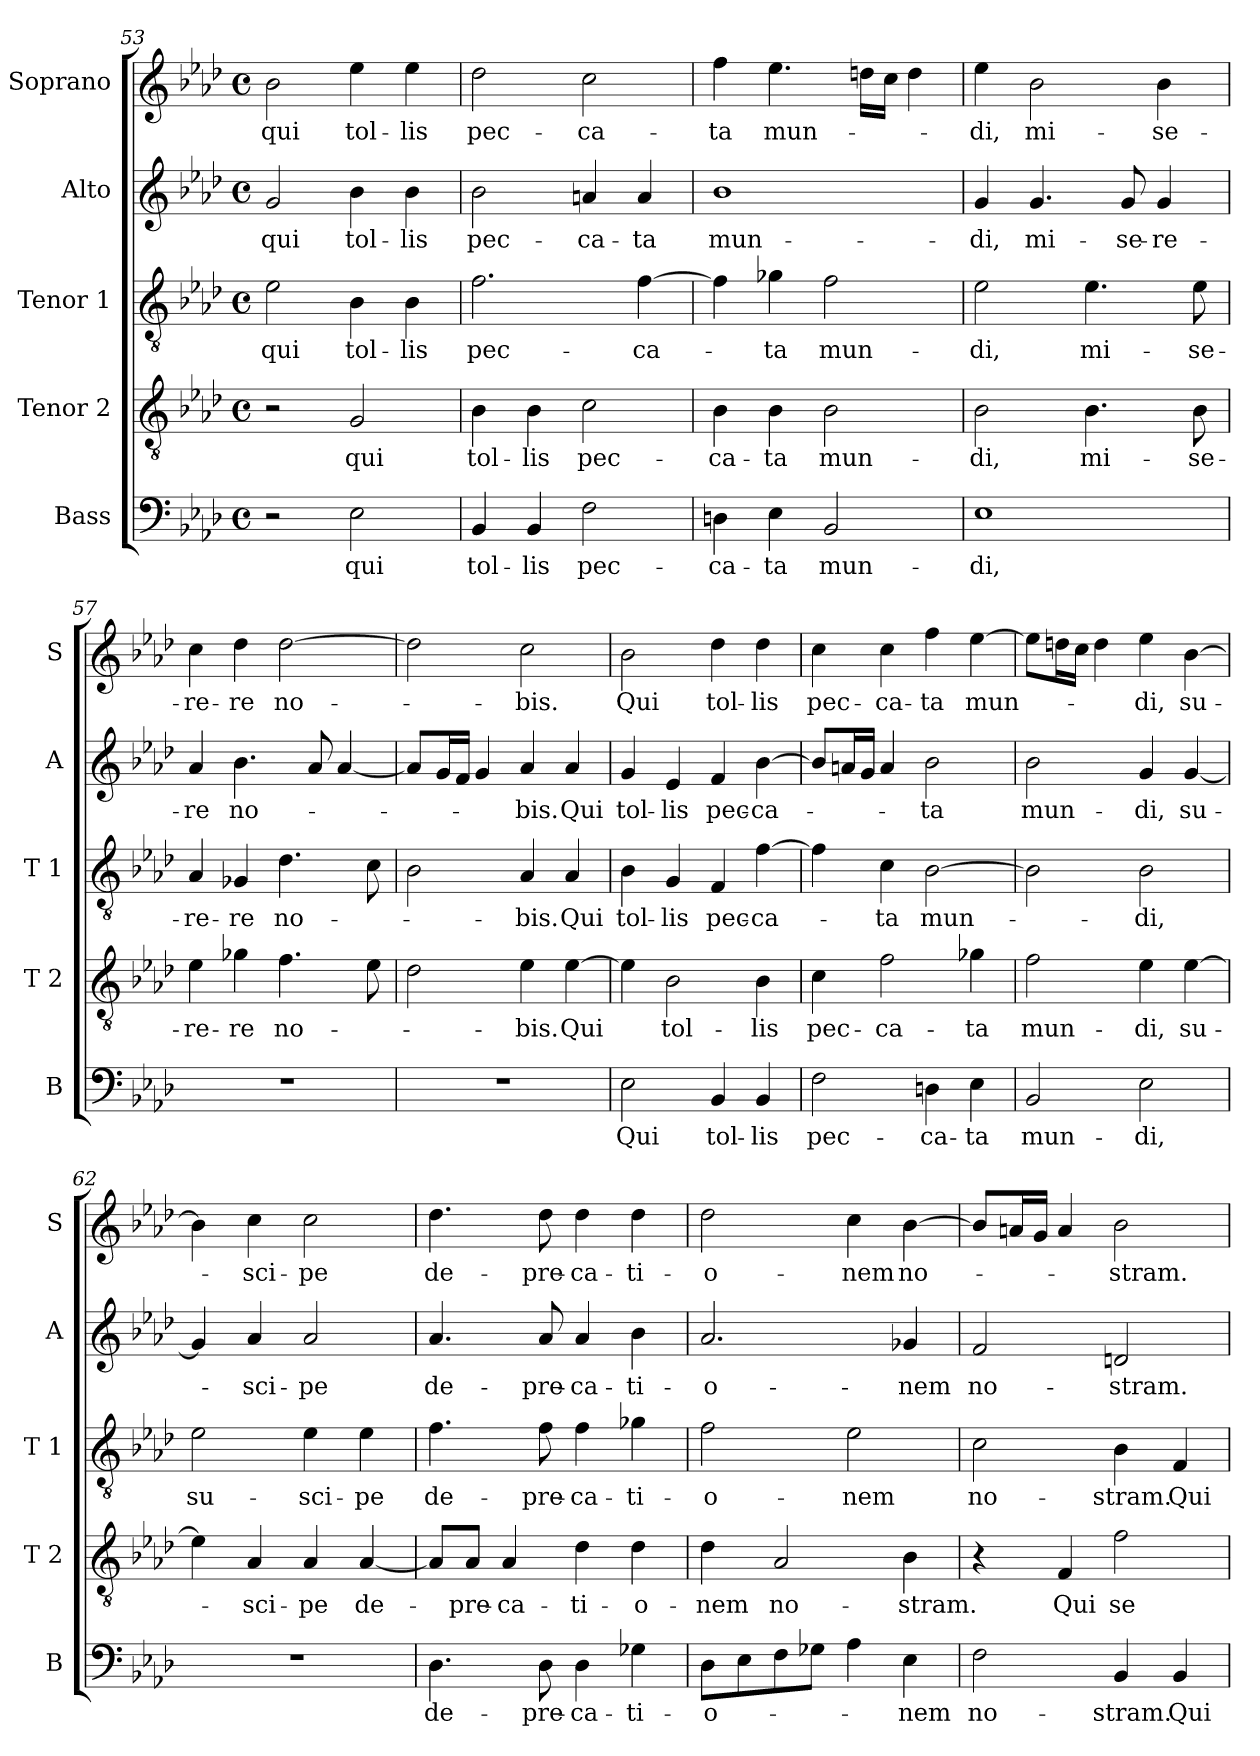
**kern	**text	**kern	**text	**kern	**text	**kern	**text	**kern	**text
*part5	*part5	*part4	*part4	*part3	*part3	*part2	*part2	*part1	*part1
*staff5	*staff5	*staff4	*staff4	*staff3	*staff3	*staff2	*staff2	*staff1	*staff1
*I"Bass	*	*I"Tenor 2	*	*I"Tenor 1	*	*I"Alto	*	*I"Soprano	*
*I'B	*	*I'T 2	*	*I'T 1	*	*I'A	*	*I'S	*
*clefF4	*	*clefGv2	*	*clefGv2	*	*clefG2	*	*clefG2	*
*k[b-e-a-d-]	*	*k[b-e-a-d-]	*	*k[b-e-a-d-]	*	*k[b-e-a-d-]	*	*k[b-e-a-d-]	*
*A-:	*	*A-:	*	*A-:	*	*A-:	*	*A-:	*
*M4/4	*	*M4/4	*	*M4/4	*	*M4/4	*	*M4/4	*
*met(c)	*	*met(c)	*	*met(c)	*	*met(c)	*	*met(c)	*
=53	=53	=53	=53	=53	=53	=53	=53	=53	=53
2r	.	2r	.	2e-\	qui	2g/	qui	2b-\	qui
2E-\	qui	2G/	qui	4B-\	tol-	4b-\	tol-	4ee-\	tol-
.	.	.	.	4B-\	-lis	4b-\	-lis	4ee-\	-lis
=54	=54	=54	=54	=54	=54	=54	=54	=54	=54
4BB-/	tol-	4B-\	tol-	2.f\	pec-	2b-\	pec-	2dd-\	pec-
4BB-/	-lis	4B-\	-lis	.	.	.	.	.	.
2F\	pec-	2c\	pec-	.	.	4an/	-ca-	2cc\	-ca-
.	.	.	.	[4f\	-ca-	4a/	-ta	.	.
=55	=55	=55	=55	=55	=55	=55	=55	=55	=55
4Dn\	-ca-	4B-\	-ca-	4f\]	.	1b-	mun-	4ff\	-ta
4E-\	-ta	4B-\	-ta	4g-X\	-ta	.	.	4.ee-\	mun-
2BB-/	mun-	2B-\	mun-	2f\	mun-	.	.	.	.
.	.	.	.	.	.	.	.	16ddn\LL	.
.	.	.	.	.	.	.	.	16cc\JJ	.
.	.	.	.	.	.	.	.	4dd\	.
=56	=56	=56	=56	=56	=56	=56	=56	=56	=56
1E-	-di,	2B-\	di,	2e-\	-di,	4g/	-di,	4ee-\	-di,
.	.	.	.	.	.	4.g/	mi-	2b-\	mi-
.	.	4.B-\	mi-	4.e-\	mi-	.	.	.	.
.	.	.	.	.	.	8g/	-se-	.	.
.	.	.	.	.	.	4g/	-re-	4b-\	-se-
.	.	8B-\	-se-	8e-\	-se-	.	.	.	.
!!LO:PB:g=z
=57	=57	=57	=57	=57	=57	=57	=57	=57	=57
1r	.	4e-\	-re-	4A-/	-re-	4a-/	-re	4cc\	-re-
.	.	4g-X\	-re	4G-X/	-re	4.b-\	no-	4dd-\	-re
.	.	4.f\	no-	4.d-\	no-	.	.	[2dd-\	no-
.	.	.	.	.	.	8a-/	.	.	.
.	.	.	.	.	.	[4a-/	.	.	.
.	.	8e-\	.	8c\	.	.	.	.	.
=58	=58	=58	=58	=58	=58	=58	=58	=58	=58
1r	.	2d-\	.	2B-\	.	8a-/L]	.	2dd-\]	.
.	.	.	.	.	.	16g/L	.	.	.
.	.	.	.	.	.	16f/JJ	.	.	.
.	.	.	.	.	.	4g/	.	.	.
.	.	4e-\	-bis.	4A-/	-bis.	4a-/	-bis.	2cc\	-bis.
.	.	[4e-\	Qui	4A-/	Qui	4a-/	Qui	.	.
=59	=59	=59	=59	=59	=59	=59	=59	=59	=59
2E-\	Qui	4e-\]	.	4B-\	tol-	4g/	tol-	2b-\	Qui
.	.	2B-\	tol-	4G/	-lis	4e-/	-lis	.	.
4BB-/	tol-	.	.	4F/	pec-	4f/	pec-	4dd-\	tol-
4BB-/	-lis	4B-\	-lis	[4f\	-ca-	[4b-\	-ca-	4dd-\	-lis
=60	=60	=60	=60	=60	=60	=60	=60	=60	=60
2F\	pec-	4c\	pec-	4f\]	.	8b-/L]	.	4cc\	pec-
.	.	.	.	.	.	16an/L	.	.	.
.	.	.	.	.	.	16g/JJ	.	.	.
.	.	2f\	-ca-	4c\	-ta	4a/	.	4cc\	-ca-
4Dn\	-ca-	.	.	[2B-\	mun-	2b-\	-ta	4ff\	-ta
4E-\	-ta	4g-X\	-ta	.	.	.	.	[4ee-\	mun-
=61	=61	=61	=61	=61	=61	=61	=61	=61	=61
2BB-/	mun-	2f\	mun-	2B-\]	.	2b-\	mun-	8ee-\L]	.
.	.	.	.	.	.	.	.	16ddn\L	.
.	.	.	.	.	.	.	.	16cc\JJ	.
.	.	.	.	.	.	.	.	4dd\	.
2E-\	-di,	4e-\	-di,	2B-\	-di,	4g/	-di,	4ee-\	-di,
.	.	[4e-\	su-	.	.	[4g/	su-	[4b-\	su-
=62	=62	=62	=62	=62	=62	=62	=62	=62	=62
1r	.	4e-\]	.	2e-\	su-	4g/]	.	4b-\]	.
.	.	4A-/	-sci-	.	.	4a-/	-sci-	4cc\	-sci-
.	.	4A-/	-pe	4e-\	-sci-	2a-/	-pe	2cc\	-pe
.	.	[4A-/	de-	4e-\	-pe	.	.	.	.
!!LO:LB:g=z
=63	=63	=63	=63	=63	=63	=63	=63	=63	=63
4.D-\	de-	8A-/L]	.	4.f\	de-	4.a-/	de-	4.dd-\	de-
.	.	8A-/J	-pre-	.	.	.	.	.	.
.	.	4A-/	-ca-	.	.	.	.	.	.
8D-\	-pre-	.	.	8f\	-pre-	8a-/	-pre-	8dd-\	-pre-
4D-\	-ca-	4d-\	-ti-	4f\	-ca-	4a-/	-ca-	4dd-\	-ca-
4G-X\	-ti-	4d-\	-o-	4g-X\	-ti-	4b-\	-ti-	4dd-\	-ti-
=64	=64	=64	=64	=64	=64	=64	=64	=64	=64
8D-\L	-o-	4d-\	-nem	2f\	-o-	2.a-/	-o-	2dd-\	-o-
8E-\	.	.	.	.	.	.	.	.	.
8F\	.	2A-/	no-	.	.	.	.	.	.
8G-X\J	.	.	.	.	.	.	.	.	.
4A-\	.	.	.	2e-\	-nem	.	.	4cc\	-nem
4E-\	-nem	4B-\	-stram.	.	.	4g-X/	-nem	[4b-\	no-
=65	=65	=65	=65	=65	=65	=65	=65	=65	=65
2F\	no-	4r	.	2c\	no-	2f/	no-	8b-/L]	.
.	.	.	.	.	.	.	.	16an/L	.
.	.	.	.	.	.	.	.	16g/JJ	.
.	.	4F/	Qui	.	.	.	.	4a/	.
4BB-/	-stram.	2f\	se-	4B-\	-stram.	2dn/	-stram.	2b-\	-stram.
4BB-/	Qui	.	.	4F/	Qui	.	.	.	.
=	=	=	=	=	=	=	=	=	=
*-	*-	*-	*-	*-	*-	*-	*-	*-	*-
